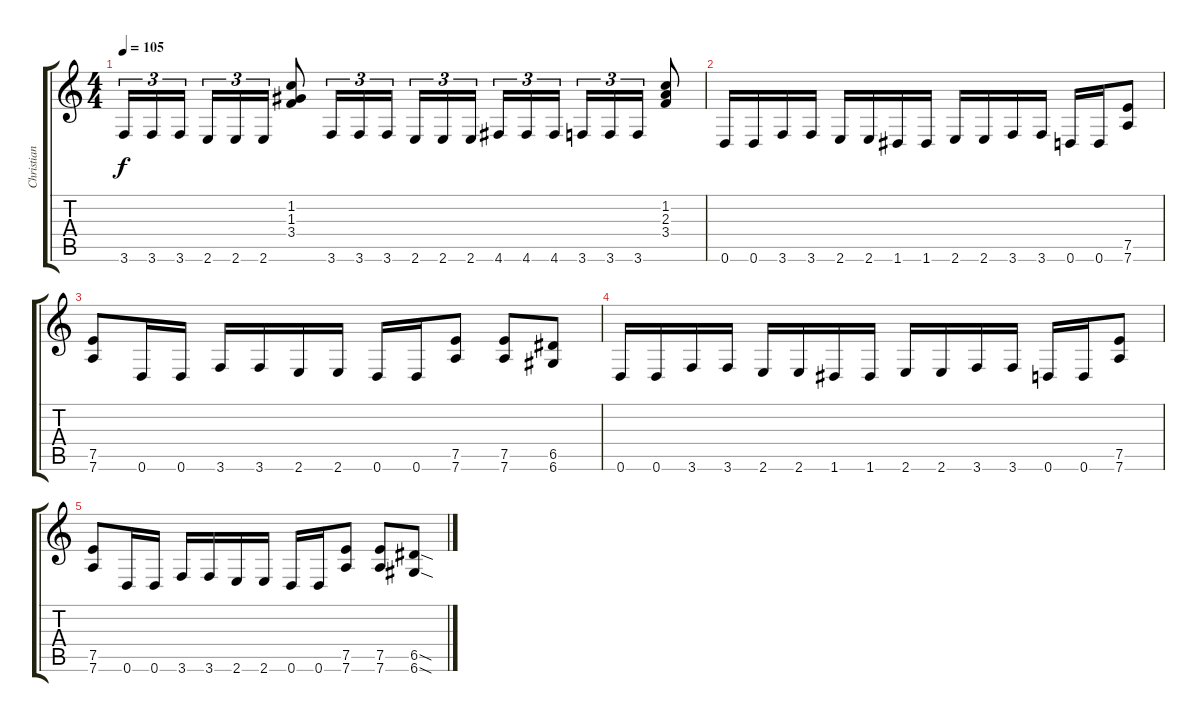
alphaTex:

\track ("Christian Andreu" "Christian ") {instrument distortionguitar}
\staff {score tabs}
\tuning (E4 B3 G3 D3 A2 D2) {hide}
\ts (4 4)
\tempo 105
\clef g2
\ks c
3.6.16{tu (3 2) dy f} 3.6.16{tu (3 2)} 3.6.16{tu (3 2)} 2.6.16{tu (3 2)} 2.6.16{tu (3 2)} 2.6.16{tu (3 2)} (1.2 1.3 3.4).8 3.6.16{tu (3 2)} 3.6.16{tu (3 2)} 3.6.16{tu (3 2)} 2.6.16{tu (3 2)} 2.6.16{tu (3 2)} 2.6.16{tu (3 2)} 4.6.16{tu (3 2)} 4.6.16{tu (3 2)} 4.6.16{tu (3 2)} 3.6.16{tu (3 2)} 3.6.16{tu (3 2)} 3.6.16{tu (3 2)} (1.2 2.3 3.4).8 |
0.6.16 0.6.16 3.6.16 3.6.16 2.6.16 2.6.16 1.6.16 1.6.16 2.6.16 2.6.16 3.6.16 3.6.16 0.6.16 0.6.16 (7.5 7.6).8 |
(7.5 7.6).8 0.6.16 0.6.16 3.6.16 3.6.16 2.6.16 2.6.16 0.6.16 0.6.16 (7.5 7.6).8 (7.5 7.6).8 (6.5 6.6).8 |
0.6.16 0.6.16 3.6.16 3.6.16 2.6.16 2.6.16 1.6.16 1.6.16 2.6.16 2.6.16 3.6.16 3.6.16 0.6.16 0.6.16 (7.5 7.6).8 |
(7.5 7.6).8 0.6.16 0.6.16 3.6.16 3.6.16 2.6.16 2.6.16 0.6.16 0.6.16 (7.5 7.6).8 (7.5 7.6).8 (6.5{sod} 6.6{sod}).8
